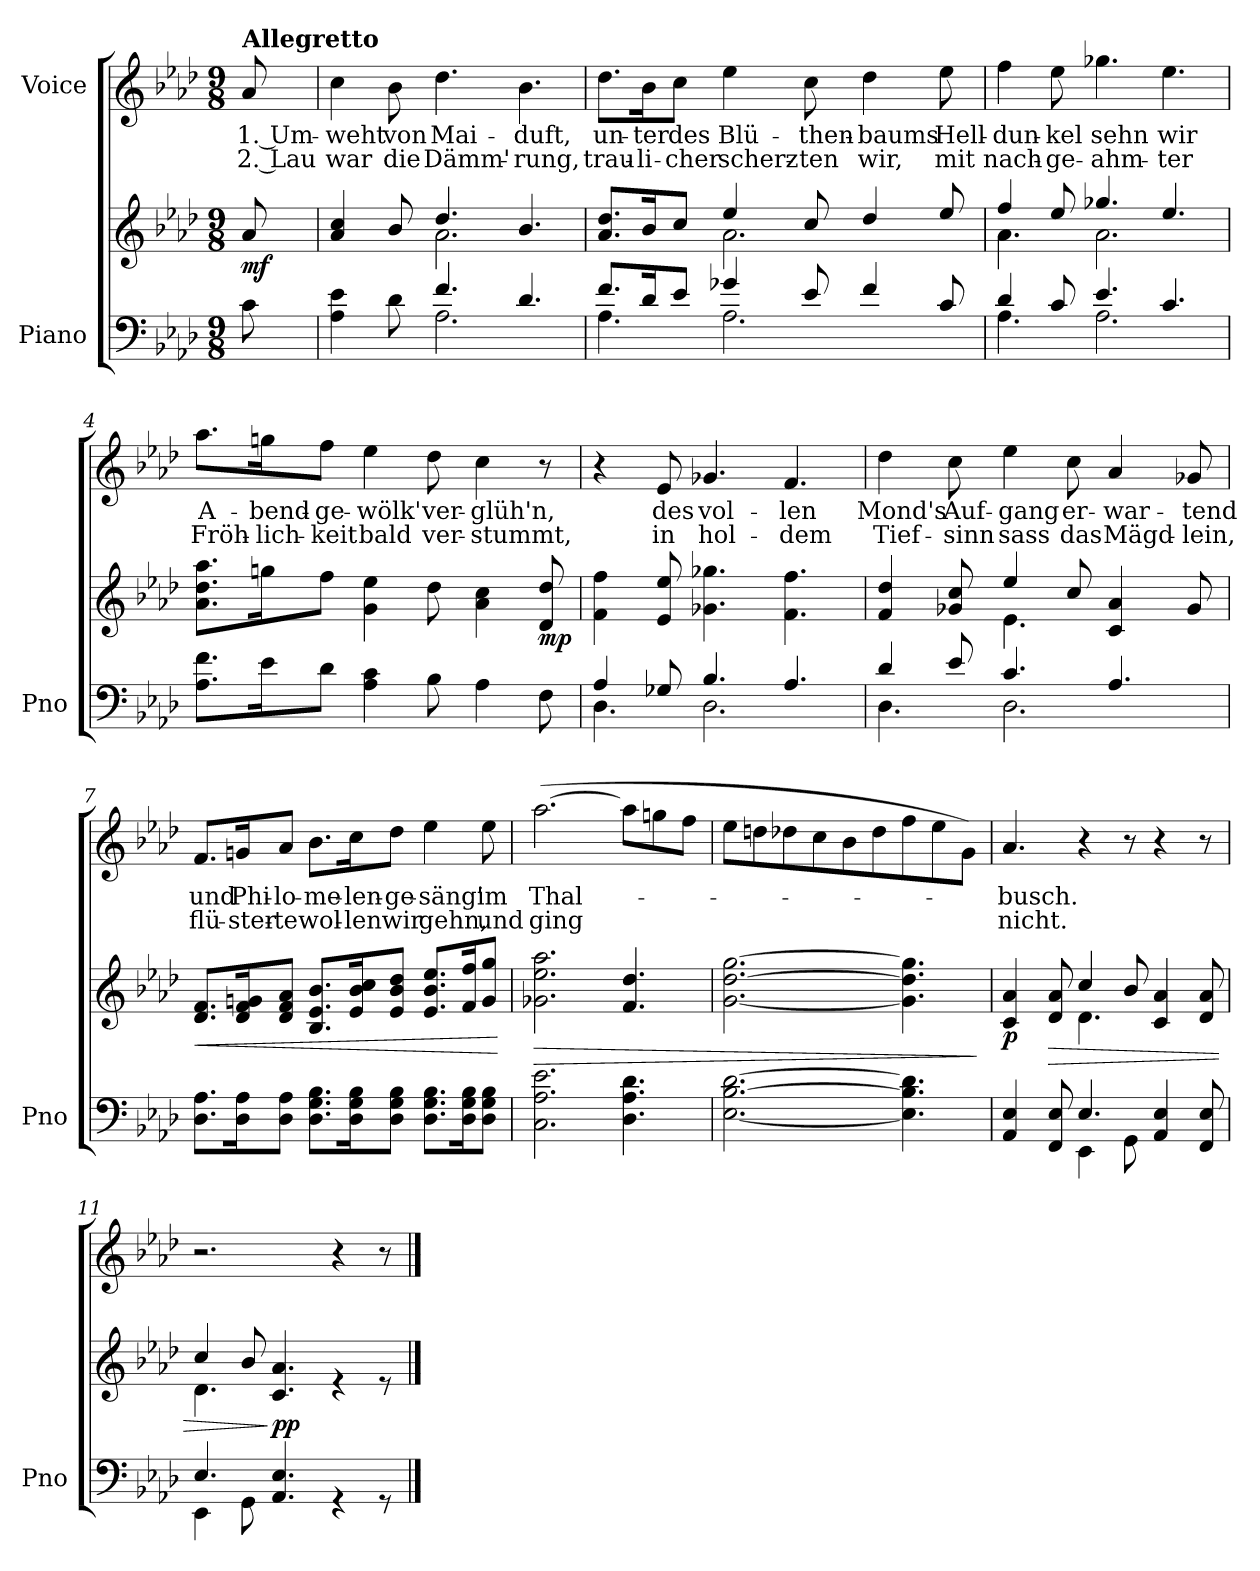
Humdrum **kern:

**kern	**kern	**dynam	**kern	**text	**text
*part2	*part2	*part2	*part1	*part1	*part1
*staff3	*staff2	*staff2/3	*staff1	*staff1	*staff1
*I"Piano	*	*	*I"Voice	*	*
*I'Pno	*	*	*	*	*
*clefF4	*clefG2	*	*clefG2	*	*
*k[b-e-a-d-]	*k[b-e-a-d-]	*	*k[b-e-a-d-]	*	*
*M9/8	*M9/8	*	*M9/8	*	*
=	=	=	=	=	=
!	!	!	!LO:TX:a:B:t=Allegretto	!	!
!	!	!LO:DY:b	!	!LO:LY:b	!LO:LY:b
8c\	8a-/	mf	8a-/	1. Um-	2. Lau
=1	=1	=1	=1	=1	=1
*^	*^	*	*	*	*
!	!	!	!	!	!	!LO:LY:b	!LO:LY:b
4A-\ 4e-\	4.rBByy	4a-/ 4cc/	4.rgyy	.	4cc\	-weht	war
!	!	!	!	!	!	!LO:LY:b	!LO:LY:b
8d-\	.	8b-/	.	.	8b-\	von	die
!	!	!	!	!	!	!LO:LY:b	!LO:LY:b
4.f/	2.A-\	4.dd-/	2.a-\	.	4.dd-\	Mai-	Dämm'-
!	!	!	!	!	!	!LO:LY:b	!LO:LY:b
4.d-/	.	4.b-/	.	.	4.b-\	duft,	-rung,
=2	=2	=2	=2	=2	=2	=2	=2
!	!	!	!	!	!	!LO:LY:b	!LO:LY:b
8.f/L	4.A-\	8.a-/ 8.dd-/L	4.rgyy	.	8.dd-\L	un-	trau-
!	!	!	!	!	!	!LO:LY:b	!LO:LY:b
16d-/K	.	16b-/K	.	.	16b-\K	-ter	-li-
!	!	!	!	!	!	!LO:LY:b	!LO:LY:b
8e-/J	.	8cc/J	.	.	8cc\J	des	-cher
!	!	!	!	!	!	!LO:LY:b	!LO:LY:b
4g-X/	2.A-\	4ee-/	2.a-\	.	4ee-\	Blü-	scherz-
!	!	!	!	!	!	!LO:LY:b	!LO:LY:b
8e-/	.	8cc/	.	.	8cc\	-then-	-ten
!	!	!	!	!	!	!LO:LY:b	!LO:LY:b
4f/	.	4dd-/	.	.	4dd-\	-baums	wir,
!	!	!	!	!	!	!LO:LY:b	!LO:LY:b
8c/	.	8ee-/	.	.	8ee-\	Hell-	mit
=3	=3	=3	=3	=3	=3	=3	=3
!	!	!	!	!	!	!LO:LY:b	!LO:LY:b
4d-/	4.A-\	4ff/	4.a-\	.	4ff\	dun-	nach-
!	!	!	!	!	!	!LO:LY:b	!LO:LY:b
8c/	.	8ee-/	.	.	8ee-\	kel	-ge-
!	!	!	!	!	!	!LO:LY:b	!LO:LY:b
4.e-/	2.A-\	4.gg-X/	2.a-\	.	4.gg-X\	sehn	-ahm-
!	!	!	!	!	!	!LO:LY:b	!LO:LY:b
4.c/	.	4.ee-/	.	.	4.ee-\	wir	-ter
*v	*v	*	*	*	*	*	*
*	*v	*v	*	*	*	*
!!LO:LB:g=z
=4	=4	=4	=4	=4	=4
!	!	!	!	!LO:LY:b	!LO:LY:b
8.A-\ 8.f\L	8.a-\ 8.dd-\ 8.aa-\L	.	8.aa-\L	A-	Fröh-
!	!	!	!	!LO:LY:b	!LO:LY:b
16e-\K	16ggn\K	.	16ggn\K	-bend-	-lich-
!	!	!	!	!LO:LY:b	!LO:LY:b
8d-\J	8ff\J	.	8ff\J	-ge-	-keit
!	!	!	!	!LO:LY:b	!LO:LY:b
4A-\ 4c\	4g\ 4ee-\	.	4ee-\	-wölk'	bald
!	!	!	!	!LO:LY:b	!LO:LY:b
8B-\	8dd-\	.	8dd-\	ver-	ver-
!	!	!	!	!LO:LY:b	!LO:LY:b
4A-\	4a-\ 4cc\	.	4cc\	-glüh'n,	-stummt,
!	!	!LO:DY:b	!	!	!
8F\	8d-/ 8dd-/	mp	8r	.	.
=5	=5	=5	=5	=5	=5
*^	*	*	*	*	*
4A-/	4.D-\	4f\ 4ff\	.	4r	.	.
!	!	!	!	!	!LO:LY:b	!LO:LY:b
8G-X/	.	8e-/ 8ee-/	.	8e-/	des	in
!	!	!	!	!	!LO:LY:b	!LO:LY:b
4.B-/	2.D-\	4.g-X\ 4.gg-X\	.	4.g-X/	vol-	hol-
!	!	!	!	!	!LO:LY:b	!LO:LY:b
4.A-/	.	4.f\ 4.ff\	.	4.f/	-len	-dem
=6	=6	=6	=6	=6	=6	=6
*	*	*^	*	*	*	*
!	!	!	!	!	!	!LO:LY:b	!LO:LY:b
4d-/	4.D-\	4f/ 4dd-/	4.rcyy	.	4dd-\	Mond's	Tief-
!	!	!	!	!	!	!LO:LY:b	!LO:LY:b
8e-/	.	8g-X/ 8cc/	.	.	8cc\	Auf-	-sinn
!	!	!	!	!	!	!LO:LY:b	!LO:LY:b
4.c/	2.D-\	4ee-/	4.e-\	.	4ee-\	-gang	sass
!	!	!	!	!	!	!LO:LY:b	!LO:LY:b
.	.	8cc/	.	.	8cc\	er-	das
!	!	!	!	!	!	!LO:LY:b	!LO:LY:b
4.A-/	.	4c/ 4a-/	4.rcyy	.	4a-/	-war-	Mägd-
!	!	!	!	!	!	!LO:LY:b	!LO:LY:b
.	.	8g-/	.	.	8g-X/	-tend	-lein,
*v	*v	*	*	*	*	*	*
*	*v	*v	*	*	*	*
!!LO:LB:g=z
=7	=7	=7	=7	=7	=7
!	!	!LO:HP:b	!	!LO:LY:b	!LO:LY:b
8.D-\ 8.A-\L	8.d-/ 8.f/L	<	8.f/L	und	flü-
!	!	!	!	!LO:LY:b	!LO:LY:b
16D-\ 16A-\K	16d-/ 16f/ 16gn/K	.	16gn/K	Phi-	-ster-
!	!	!	!	!LO:LY:b	!LO:LY:b
8D-\ 8A-\J	8d-/ 8f/ 8a-/J	.	8a-/J	-lo-	-te
!	!	!	!	!LO:LY:b	!LO:LY:b
8.D-\ 8.G\ 8.B-\L	8.B-/ 8.e-/ 8.b-/L	.	8.b-\L	-me-	wol-
!	!	!	!	!LO:LY:b	!LO:LY:b
16D-\ 16G\ 16B-\K	16e-/ 16b-/ 16cc/K	.	16cc\K	-len-	-len
!	!	!	!	!LO:LY:b	!LO:LY:b
8D-\ 8G\ 8B-\J	8e-/ 8b-/ 8dd-/J	.	8dd-\J	-ge-	wir
!	!	!	!	!LO:LY:b	!LO:LY:b
8.D-\ 8.G\ 8.B-\L	8.e-/ 8.b-/ 8.ee-/L	.	4ee-\	-säng'	gehn,
16D-\ 16G\ 16B-\K	16f/ 16ff/K	.	.	.	.
!	!	!	!	!LO:LY:b	!LO:LY:b
8D-\ 8G\ 8B-\J	8g/ 8gg/J	.	8ee-\	im	und
.	.	[	.	.	.
=8	=8	=8	=8	=8	=8
!	!	!LO:HP:b	!	!LO:LY:b	!LO:LY:b
2.C\ 2.A-\ 2.e-\	2.g-X\ 2.ee-\ 2.aa-\	>	(>[2.aa-\	Thal-	ging
4.D-\ 4.A-\ 4.d-\	4.f/ 4.dd-/	.	8aa-\L]	.	.
.	.	.	8ggn\	.	.
.	.	.	8ff\J	.	.
=9	=9	=9	=9	=9	=9
[2.E-\ [2.B-\ [2.d-\	[2.g\ [2.dd-\ [2.gg\	.	8ee-\L	.	.
.	.	.	8ddn\	.	.
.	.	.	8dd-X\	.	.
.	.	.	8cc\	.	.
.	.	.	8b-\	.	.
.	.	.	8dd-\	.	.
4.E-\] 4.B-\] 4.d-\]	4.g\] 4.dd-\] 4.gg\]	.	8ff\	.	.
.	.	.	8ee-\	.	.
.	.	.	8g\J)	.	.
.	.	]	.	.	.
=10	=10	=10	=10	=10	=10
*	*	*	*MM85	*	*
*^	*^	*	*	*	*
!	!	!	!	!LO:DY:b	!	!LO:LY:b	!LO:LY:b
4AA-/ 4E-/	4.rEEyy	4c/ 4a-/	4.rcyy	p	4.a-/	-busch.	nicht.
!	!	!	!	!LO:HP:b	!	!	!
8FF/ 8E-/	.	8d-/ 8a-/	.	>	.	.	.
4.E-/	4EE-\	4cc/	4.d-\	.	4r	.	.
.	8GG\	8b-/	.	.	8r	.	.
4AA-/ 4E-/	4.rEEyy	4c/ 4a-/	4.rcyy	.	4r	.	.
*	*	*	*	*	*MM80	*	*
8FF/ 8E-/	.	8d-/ 8a-/	.	.	8r	.	.
=11	=11	=11	=11	=11	=11	=11	=11
4.E-/	4EE-\	4cc/	4.d-\	.	2.r	.	.
.	8GG\	8b-/	.	.	.	.	.
!	!	!	!	!LO:DY:n=1:b	!	!	!
4.AA-/ 4.E-/	2.rEEyy	4.c/ 4.a-/	2.rcyy	] pp	.	.	.
4rGG	.	4re	.	.	4r	.	.
8rGG	.	8re	.	.	8r	.	.
*v	*v	*	*	*	*	*	*
*	*v	*v	*	*	*	*
==	==	==	==	==	==
*-	*-	*-	*-	*-	*-
